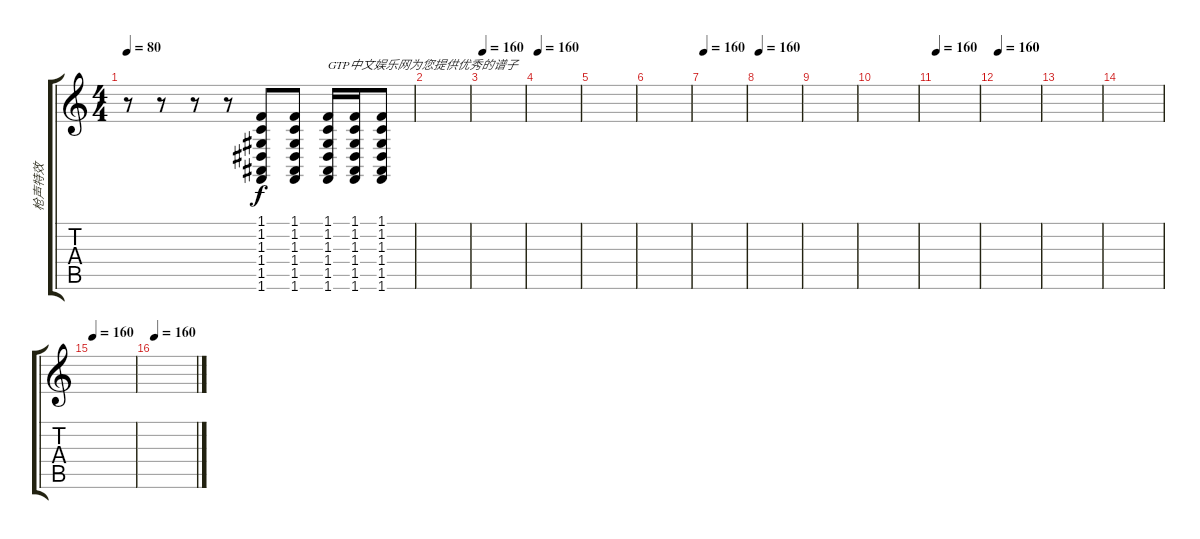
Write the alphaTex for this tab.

\track ("枪声特效" "枪声特效") {instrument gunshot}
\staff {score tabs}
\tuning (E4 B3 G3 D3 A2 E2) {hide}
\ts (4 4)
\tempo 80
\clef g2
\ks c
r.8{dy f} r.8 r.8 r.8 (1.1 1.2 1.3 1.4 1.5 1.6).8 (1.1 1.2 1.3 1.4 1.5 1.6).8 (1.1 1.2 1.3 1.4 1.5 1.6).16{txt "GTP中文娱乐网为您提供优秀的谱子"} (1.1 1.2 1.3 1.4 1.5 1.6).16 (1.1 1.2 1.3 1.4 1.5 1.6).8 |
|
\tempo 160
|
\tempo 160
|
|
|
\tempo 160
|
\tempo 160
|
|
|
\tempo 160
|
\tempo 160
|
|
|
\tempo 160
|
\tempo 160
